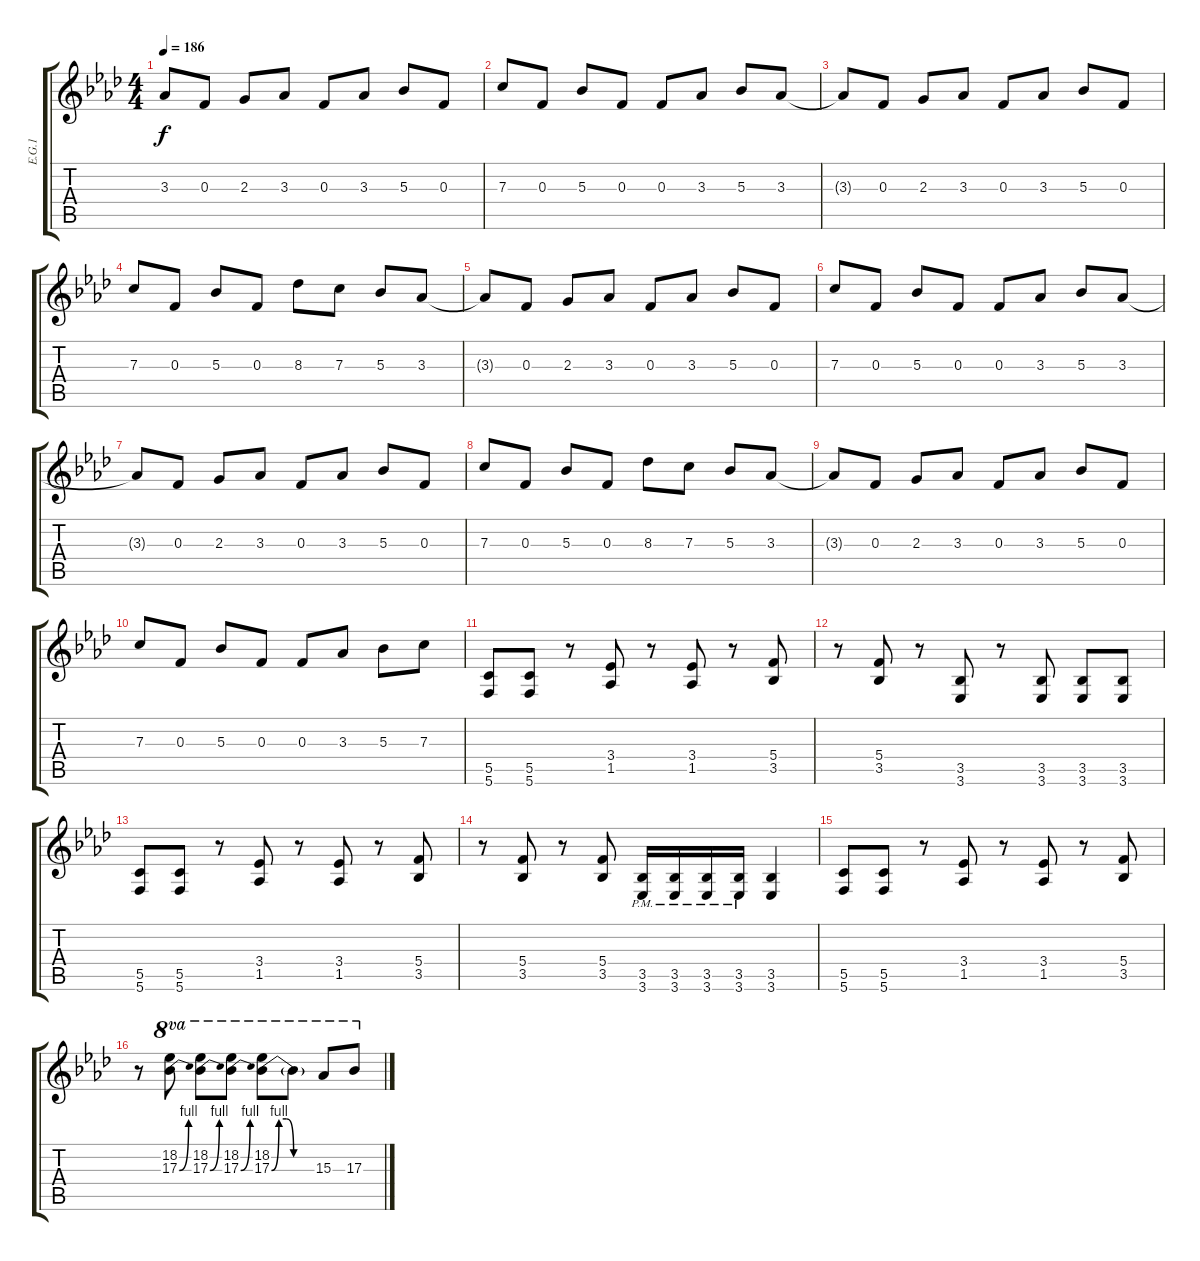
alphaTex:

\track ("E.G.1" "E.G.1") {instrument distortionguitar}
\staff {score tabs}
\tuning (D4 A3 F3 C3 G2 C2) {hide}
\ts (4 4)
\tempo 186
\clef g2
\ks ab
3.3{t}.8{dy f} 0.3.8 2.3.8 3.3.8 0.3.8 3.3.8 5.3.8 0.3.8 |
7.3.8 0.3.8 5.3.8 0.3.8 0.3.8 3.3.8 5.3.8 3.3.8 |
3.3{t}.8 0.3.8 2.3.8 3.3.8 0.3.8 3.3.8 5.3.8 0.3.8 |
7.3.8 0.3.8 5.3.8 0.3.8 8.3.8 7.3.8 5.3.8 3.3.8 |
3.3{t}.8 0.3.8 2.3.8 3.3.8 0.3.8 3.3.8 5.3.8 0.3.8 |
7.3.8 0.3.8 5.3.8 0.3.8 0.3.8 3.3.8 5.3.8 3.3.8 |
3.3{t}.8 0.3.8 2.3.8 3.3.8 0.3.8 3.3.8 5.3.8 0.3.8 |
7.3.8 0.3.8 5.3.8 0.3.8 8.3.8 7.3.8 5.3.8 3.3.8 |
3.3{t}.8 0.3.8 2.3.8 3.3.8 0.3.8 3.3.8 5.3.8 0.3.8 |
7.3.8 0.3.8 5.3.8 0.3.8 0.3.8 3.3.8 5.3.8 7.3.8 |
(5.5 5.6).8 (5.5 5.6).8 r.8 (3.4 1.5).8 r.8 (3.4 1.5).8 r.8 (5.4 3.5).8 |
r.8 (5.4 3.5).8 r.8 (3.5 3.6).8 r.8 (3.5 3.6).8 (3.5 3.6).8 (3.5 3.6).8 |
(5.5 5.6).8 (5.5 5.6).8 r.8 (3.4 1.5).8 r.8 (3.4 1.5).8 r.8 (5.4 3.5).8 |
r.8 (5.4 3.5).8 r.8 (5.4 3.5).8 (3.5{pm} 3.6{pm}).16 (3.5{pm} 3.6{pm}).16 (3.5{pm} 3.6{pm}).16 (3.5{pm} 3.6{pm}).16 (3.5 3.6).4 |
(5.5 5.6).8 (5.5 5.6).8 r.8 (3.4 1.5).8 r.8 (3.4 1.5).8 r.8 (5.4 3.5).8 |
r.8 (18.2 17.3{be (bend 0 0 60 4)}).8{ot 8va} (18.2 17.3{be (bend 0 0 60 4)}).8{ot 8va} (18.2 17.3{be (bend 0 0 60 4)}).8{ot 8va} (18.2 17.3{be (custom 0 0 10 4 20 4 30 0 60 0)}).8{ot 8va} 17.3{t}.8{ot 8va} 15.3.8{ot 8va} 17.3.8{ot 8va}
